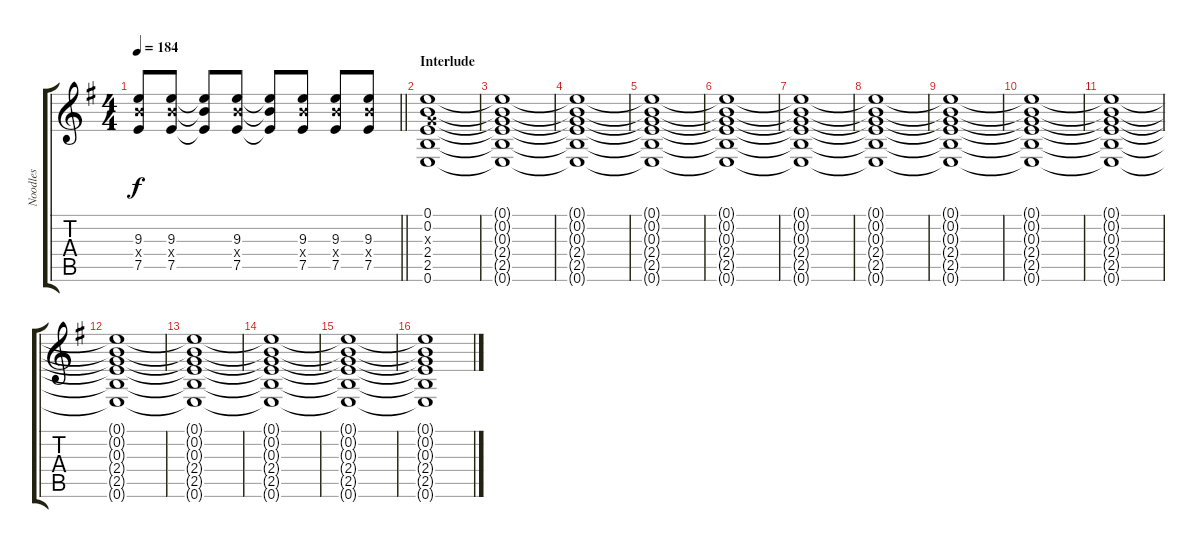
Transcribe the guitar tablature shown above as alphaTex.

\track ("Noodles" "Noodles") {instrument overdrivenguitar}
\staff {score tabs}
\tuning (E4 B3 G3 D3 A2 E2) {hide}
\ts (4 4)
\tempo 184
\clef g2
\barLineRight lightlight
\ks eminor
(9.3 9.4{x} 7.5).8{dy f} (9.3 9.4{x} 7.5).8 (9.3{t} 9.4{t} 7.5{t}).8 (9.3 9.4{x} 7.5).8 (9.3{t} 9.4{t} 7.5{t}).8 (9.3 9.4{x} 7.5).8 (9.3 9.4{x} 7.5).8 (9.3 9.4{x} 7.5).8 |
\section ("" "Interlude")
(0.1 0.2 0.3{x} 2.4 2.5 0.6).1 |
(0.1{t} 0.2{t} 0.3{t} 2.4{t} 2.5{t} 0.6{t}).1 |
(0.1{t} 0.2{t} 0.3{t} 2.4{t} 2.5{t} 0.6{t}).1 |
(0.1{t} 0.2{t} 0.3{t} 2.4{t} 2.5{t} 0.6{t}).1 |
(0.1{t} 0.2{t} 0.3{t} 2.4{t} 2.5{t} 0.6{t}).1 |
(0.1{t} 0.2{t} 0.3{t} 2.4{t} 2.5{t} 0.6{t}).1 |
(0.1{t} 0.2{t} 0.3{t} 2.4{t} 2.5{t} 0.6{t}).1 |
(0.1{t} 0.2{t} 0.3{t} 2.4{t} 2.5{t} 0.6{t}).1 |
(0.1{t} 0.2{t} 0.3{t} 2.4{t} 2.5{t} 0.6{t}).1 |
(0.1{t} 0.2{t} 0.3{t} 2.4{t} 2.5{t} 0.6{t}).1 |
(0.1{t} 0.2{t} 0.3{t} 2.4{t} 2.5{t} 0.6{t}).1 |
(0.1{t} 0.2{t} 0.3{t} 2.4{t} 2.5{t} 0.6{t}).1 |
(0.1{t} 0.2{t} 0.3{t} 2.4{t} 2.5{t} 0.6{t}).1 |
(0.1{t} 0.2{t} 0.3{t} 2.4{t} 2.5{t} 0.6{t}).1 |
(0.1{t} 0.2{t} 0.3{t} 2.4{t} 2.5{t} 0.6{t}).1
